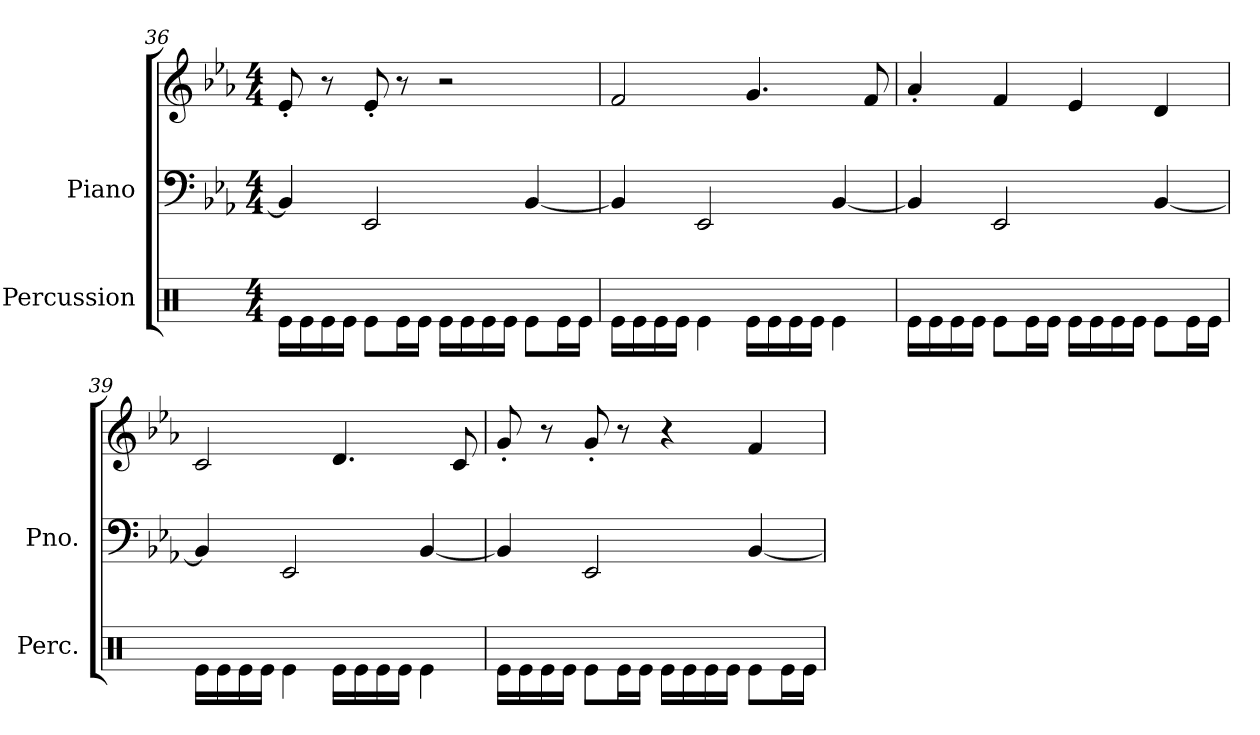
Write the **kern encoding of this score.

**kern	**kern	**kern
*part2	*part1	*part1
*staff3	*staff2	*staff1
*I"Percussion	*I"Piano	*
*I'Perc.	*I'Pno.	*
*clefX	*clefF4	*clefG2
*k[]	*k[b-e-a-]	*k[b-e-a-]
*	*E-:	*E-:
*M4/4	*M4/4	*M4/4
=36	=36	=36
16Re\LL	4BB-/]	8e-'/
16Re\	.	.
16Re\	.	8r
16Re\JJ	.	.
8Re\L	2EE-/	8e-'/
16Re\L	.	8r
16Re\JJ	.	.
16Re\LL	.	2r
16Re\	.	.
16Re\	.	.
16Re\JJ	.	.
8Re\L	[4BB-/	.
16Re\L	.	.
16Re\JJ	.	.
=37	=37	=37
16Re\LL	4BB-/]	2f/
16Re\	.	.
16Re\	.	.
16Re\JJ	.	.
4Re\	2EE-/	.
16Re\LL	.	4.g/
16Re\	.	.
16Re\	.	.
16Re\JJ	.	.
4Re\	[4BB-/	.
.	.	8f/
=38	=38	=38
16Re\LL	4BB-/]	4a-'/
16Re\	.	.
16Re\	.	.
16Re\JJ	.	.
8Re\L	2EE-/	4f/
16Re\L	.	.
16Re\JJ	.	.
16Re\LL	.	4e-/
16Re\	.	.
16Re\	.	.
16Re\JJ	.	.
8Re\L	[4BB-/	4d/
16Re\L	.	.
16Re\JJ	.	.
=39	=39	=39
16Re\LL	4BB-/]	2c/
16Re\	.	.
16Re\	.	.
16Re\JJ	.	.
4Re\	2EE-/	.
16Re\LL	.	4.d/
16Re\	.	.
16Re\	.	.
16Re\JJ	.	.
4Re\	[4BB-/	.
.	.	8c/
!!LO:LB:g=z
=40	=40	=40
16Re\LL	4BB-/]	8g'/
16Re\	.	.
16Re\	.	8r
16Re\JJ	.	.
8Re\L	2EE-/	8g'/
16Re\L	.	8r
16Re\JJ	.	.
16Re\LL	.	4r
16Re\	.	.
16Re\	.	.
16Re\JJ	.	.
8Re\L	[4BB-/	4f/
16Re\L	.	.
16Re\JJ	.	.
=	=	=
*-	*-	*-
